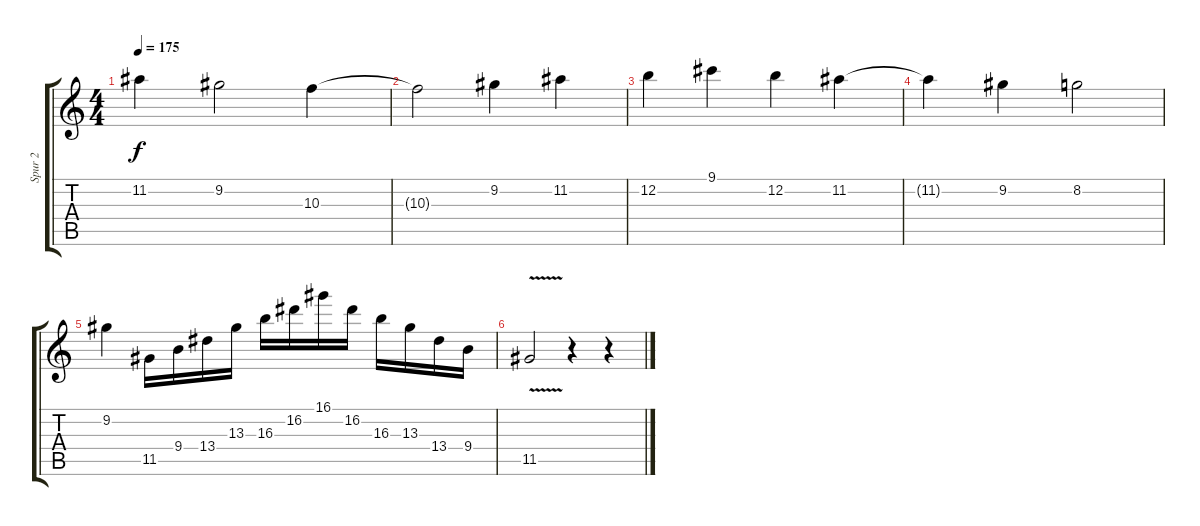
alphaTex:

\track ("Spur 2" "Spur 2") {instrument overdrivenguitar}
\staff {score tabs}
\tuning (E4 B3 G3 D3 A2 E2) {hide}
\ts (4 4)
\tempo 175
\clef g2
\ks c
11.2.4{dy f} 9.2.2 10.3.4 |
10.3{t}.2 9.2.4 11.2.4 |
12.2.4 9.1.4 12.2.4 11.2.4 |
11.2{t}.4 9.2.4 8.2.2 |
9.2.4 11.5.16 9.4.16 13.4.16 13.3.16 16.3.16 16.2.16 16.1.16 16.2.16 16.3.16 13.3.16 13.4.16 9.4.16 |
11.5{v}.2 r.4 r.4
